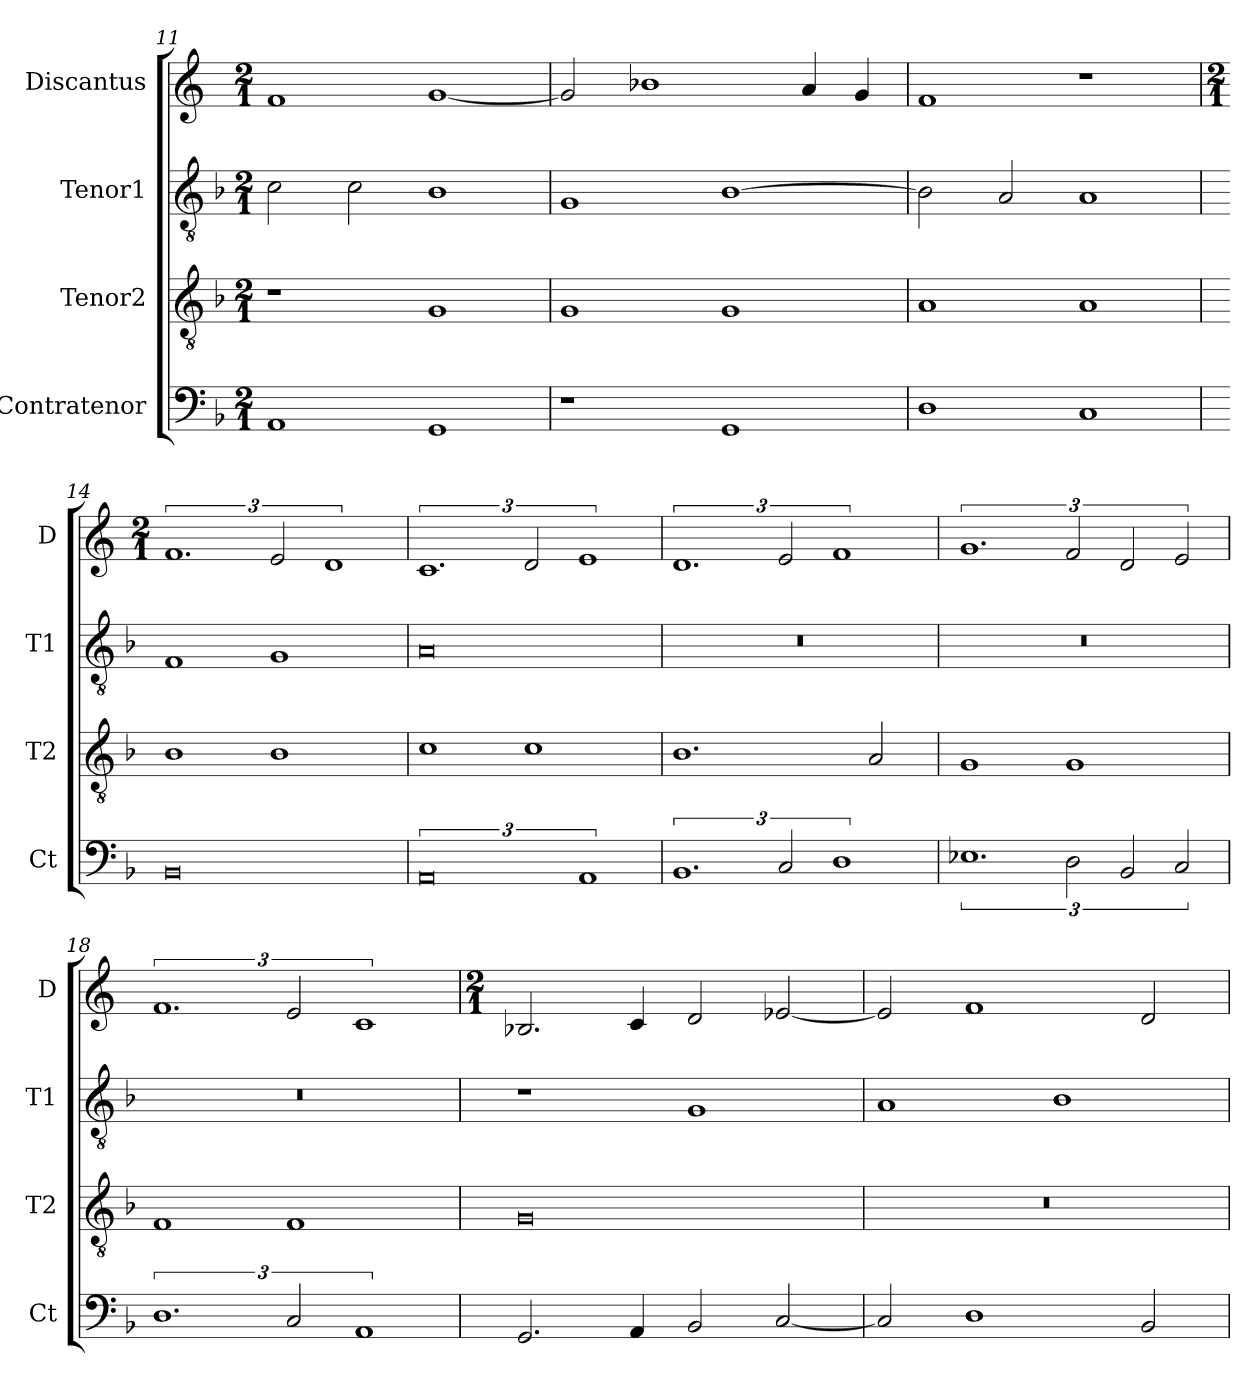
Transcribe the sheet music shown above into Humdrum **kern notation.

**kern	**kern	**kern	**kern
*part4	*part3	*part2	*part1
*staff4	*staff3	*staff2	*staff1
*I"Contratenor	*I"Tenor2	*I"Tenor1	*I"Discantus
*I'Ct	*I'T2	*I'T1	*I'D
*clefF4	*clefGv2	*clefGv2	*clefG2
*k[b-]	*k[b-]	*k[b-]	*k[]
*M2/1	*M2/1	*M2/1	*M2/1
=11	=11	=11	=11
1AA	1r	2c	1f
.	.	2c	.
1GG	1G	1B-	[1g
=12	=12	=12	=12
1r	1G	1G	2g]
.	.	.	1b-X
1GG	1G	[1B-	.
.	.	.	4a
.	.	.	4g
=13	=13	=13	=13
1D	1A	2B-]	1f
.	.	2A	.
1C	1A	1A	1r
=14	=14	=14	=14
*	*	*	*M2/1
0BB-	1B-	1F	3%2.f
.	1B-	1G	3e
.	.	.	3%2d
=15	=15	=15	=15
3%4AA	1c	0A	3%2.c
.	1c	.	3d
3%2AA	.	.	3%2e
=16	=16	=16	=16
3%2.BB-	1.B-	0r	3%2.d
3C	.	.	3e
3%2D	.	.	3%2f
.	2A	.	.
=17	=17	=17	=17
3%2.E-X	1G	0r	3%2.g
3D	1G	.	3f
3BB-	.	.	3d
3C	.	.	3e
=18	=18	=18	=18
3%2.D	1F	0r	3%2.f
3C	1F	.	3e
3%2AA	.	.	3%2c
=19	=19	=19	=19
*	*	*	*M2/1
2.GG	0G	1r	2.B-X
4AA	.	.	4c
2BB-	.	1G	2d
[2C	.	.	[2e-X
=20	=20	=20	=20
2C]	0r	1A	2e-]
1D	.	.	1f
.	.	1B-	.
2BB-	.	.	2d
=	=	=	=
*-	*-	*-	*-
